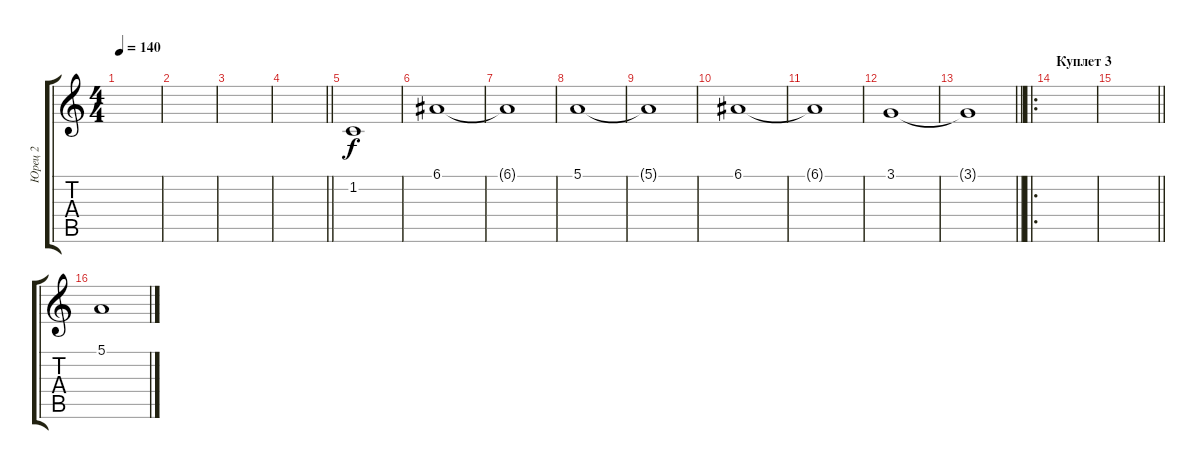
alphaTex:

\track ("Юрец 2" "Юрец 2") {instrument stringensemble2}
\staff {score tabs}
\tuning (E4 B3 G3 D3 A2 E2) {hide}
\ts (4 4)
\tempo 140
\clef g2
\ks c
|
|
|
\barLineRight lightlight
|
1.2.1 |
6.1.1 |
6.1{t}.1 |
5.1.1 |
5.1{t}.1 |
6.1.1 |
6.1{t}.1 |
3.1.1 |
\barLineRight lightlight
3.1{t}.1 |
\ro
\section ("" "Куплет 3")
|
\barLineRight lightlight
|
5.1.1
